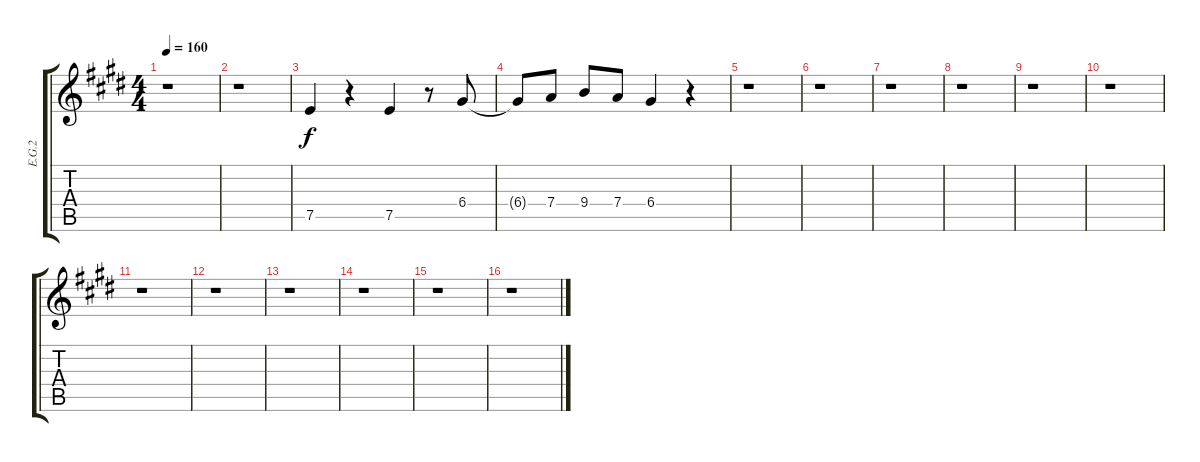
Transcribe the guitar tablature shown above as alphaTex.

\track ("E.G.2" "E.G.2") {instrument distortionguitar}
\staff {score tabs}
\tuning (E4 B3 G3 D3 A2 E2) {hide}
\ts (4 4)
\tempo 160
\clef g2
\ks e
r.1{dy f} |
r.1 |
7.5.4 r.4 7.5.4 r.8 6.4.8 |
6.4{t}.8 7.4.8 9.4.8 7.4.8 6.4.4 r.4 |
r.1 |
r.1 |
r.1 |
r.1 |
r.1 |
r.1 |
r.1 |
r.1 |
r.1 |
r.1 |
r.1 |
r.1
